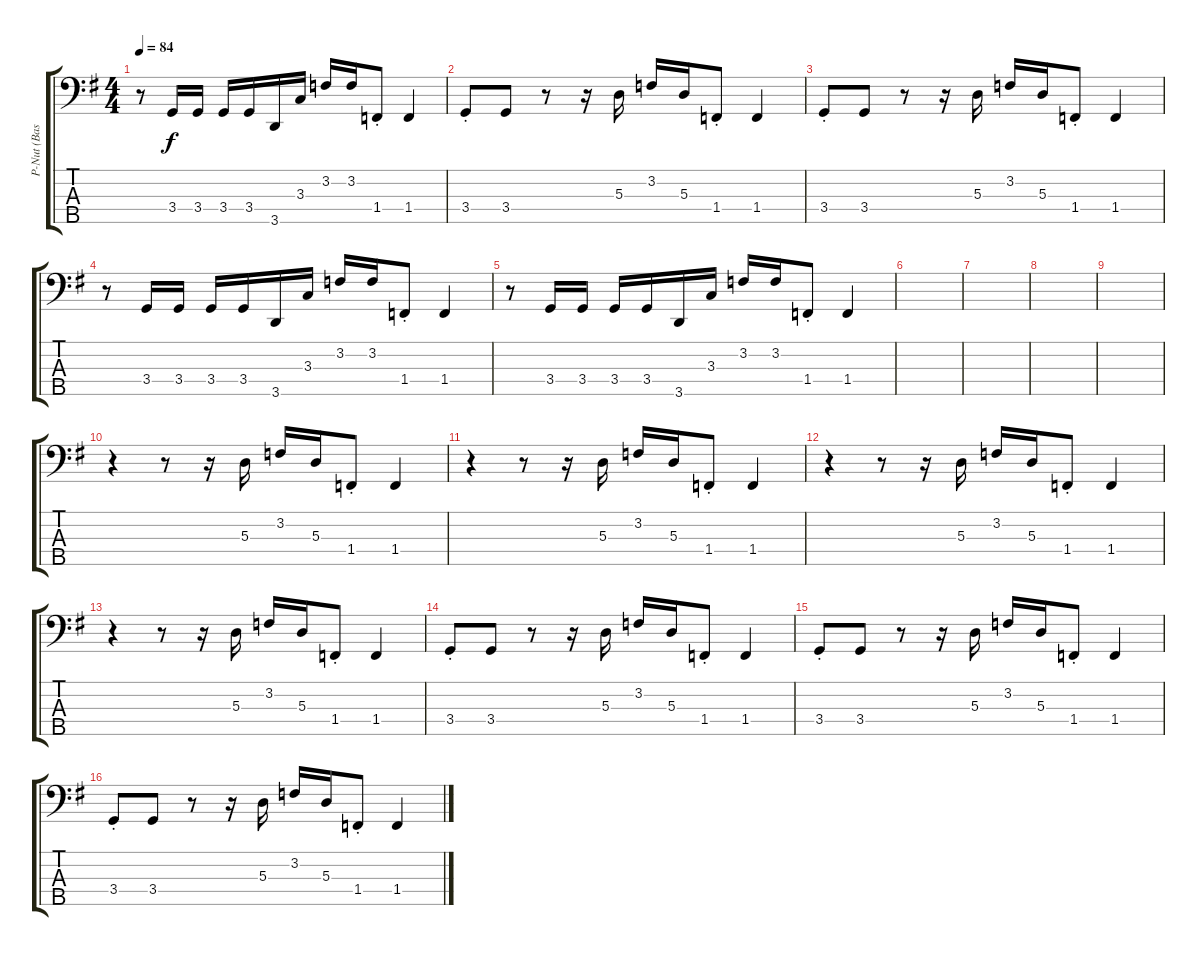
\track ("P-Nut (Bass)" "P-Nut (Bas") {instrument electricbassfinger}
\staff {score tabs}
\tuning (G2 D2 A1 E1 B0) {hide}
\ts (4 4)
\tempo 84
\clef f4
\ks g
r.8{dy f} 3.4.16 3.4.16 3.4.16 3.4.16 3.5.16 3.3.16 3.2.16 3.2.16 1.4{st}.8 1.4.4 |
3.4{st}.8 3.4.8 r.8 r.16 5.3.16 3.2.16 5.3.16 1.4{st}.8 1.4.4 |
3.4{st}.8 3.4.8 r.8 r.16 5.3.16 3.2.16 5.3.16 1.4{st}.8 1.4.4 |
r.8 3.4.16 3.4.16 3.4.16 3.4.16 3.5.16 3.3.16 3.2.16 3.2.16 1.4{st}.8 1.4.4 |
r.8 3.4.16 3.4.16 3.4.16 3.4.16 3.5.16 3.3.16 3.2.16 3.2.16 1.4{st}.8 1.4.4 |
|
|
|
|
r.4 r.8 r.16 5.3.16 3.2.16 5.3.16 1.4{st}.8 1.4.4 |
r.4 r.8 r.16 5.3.16 3.2.16 5.3.16 1.4{st}.8 1.4.4 |
r.4 r.8 r.16 5.3.16 3.2.16 5.3.16 1.4{st}.8 1.4.4 |
r.4 r.8 r.16 5.3.16 3.2.16 5.3.16 1.4{st}.8 1.4.4 |
3.4{st}.8 3.4.8 r.8 r.16 5.3.16 3.2.16 5.3.16 1.4{st}.8 1.4.4 |
3.4{st}.8 3.4.8 r.8 r.16 5.3.16 3.2.16 5.3.16 1.4{st}.8 1.4.4 |
3.4{st}.8 3.4.8 r.8 r.16 5.3.16 3.2.16 5.3.16 1.4{st}.8 1.4.4
